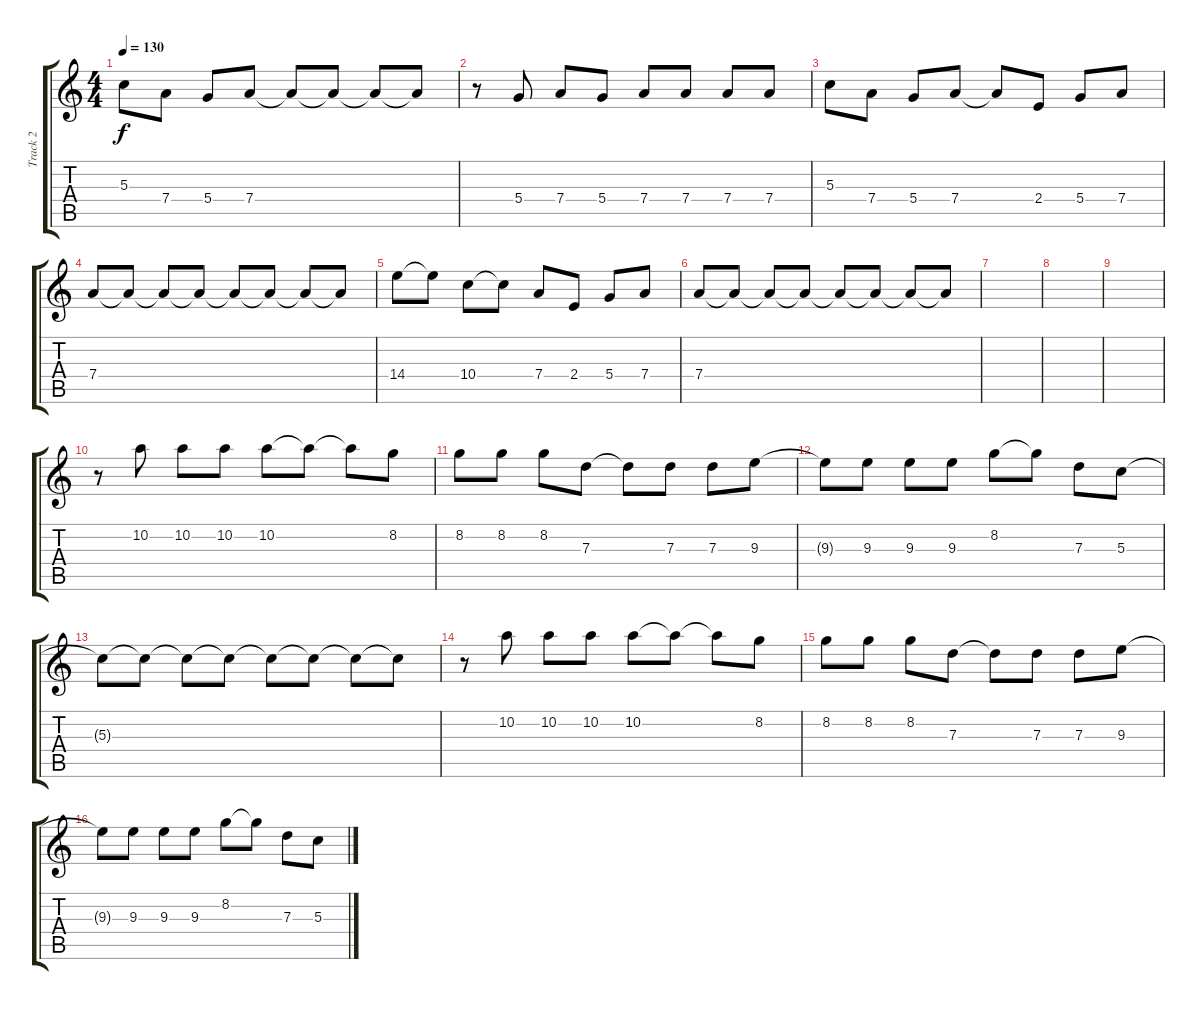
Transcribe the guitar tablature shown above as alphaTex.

\track ("Track 2" "Track 2") {instrument distortionguitar}
\staff {score tabs}
\tuning (E4 B3 G3 D3 A2 E2) {hide}
\ts (4 4)
\tempo 130
\clef g2
\ks c
5.3.8{dy f} 7.4.8 5.4.8 7.4.8 7.4{t}.8 7.4{t}.8 7.4{t}.8 7.4{t}.8 |
r.8 5.4.8 7.4.8 5.4.8 7.4.8 7.4.8 7.4.8 7.4.8 |
5.3.8 7.4.8 5.4.8 7.4.8 7.4{t}.8 2.4.8 5.4.8 7.4.8 |
7.4.8 7.4{t}.8 7.4{t}.8 7.4{t}.8 7.4{t}.8 7.4{t}.8 7.4{t}.8 7.4{t}.8 |
14.4.8 14.4{t}.8 10.4.8 10.4{t}.8 7.4.8 2.4.8 5.4.8 7.4.8 |
7.4.8 7.4{t}.8 7.4{t}.8 7.4{t}.8 7.4{t}.8 7.4{t}.8 7.4{t}.8 7.4{t}.8 |
|
|
|
r.8 10.2.8 10.2.8 10.2.8 10.2.8 10.2{t}.8 10.2{t}.8 8.2.8 |
8.2.8 8.2.8 8.2.8 7.3.8 7.3{t}.8 7.3.8 7.3.8 9.3.8 |
9.3{t}.8 9.3.8 9.3.8 9.3.8 8.2.8 8.2{t}.8 7.3.8 5.3.8 |
5.3{t}.8 5.3{t}.8 5.3{t}.8 5.3{t}.8 5.3{t}.8 5.3{t}.8 5.3{t}.8 5.3{t}.8 |
r.8 10.2.8 10.2.8 10.2.8 10.2.8 10.2{t}.8 10.2{t}.8 8.2.8 |
8.2.8 8.2.8 8.2.8 7.3.8 7.3{t}.8 7.3.8 7.3.8 9.3.8 |
9.3{t}.8 9.3.8 9.3.8 9.3.8 8.2.8 8.2{t}.8 7.3.8 5.3.8
